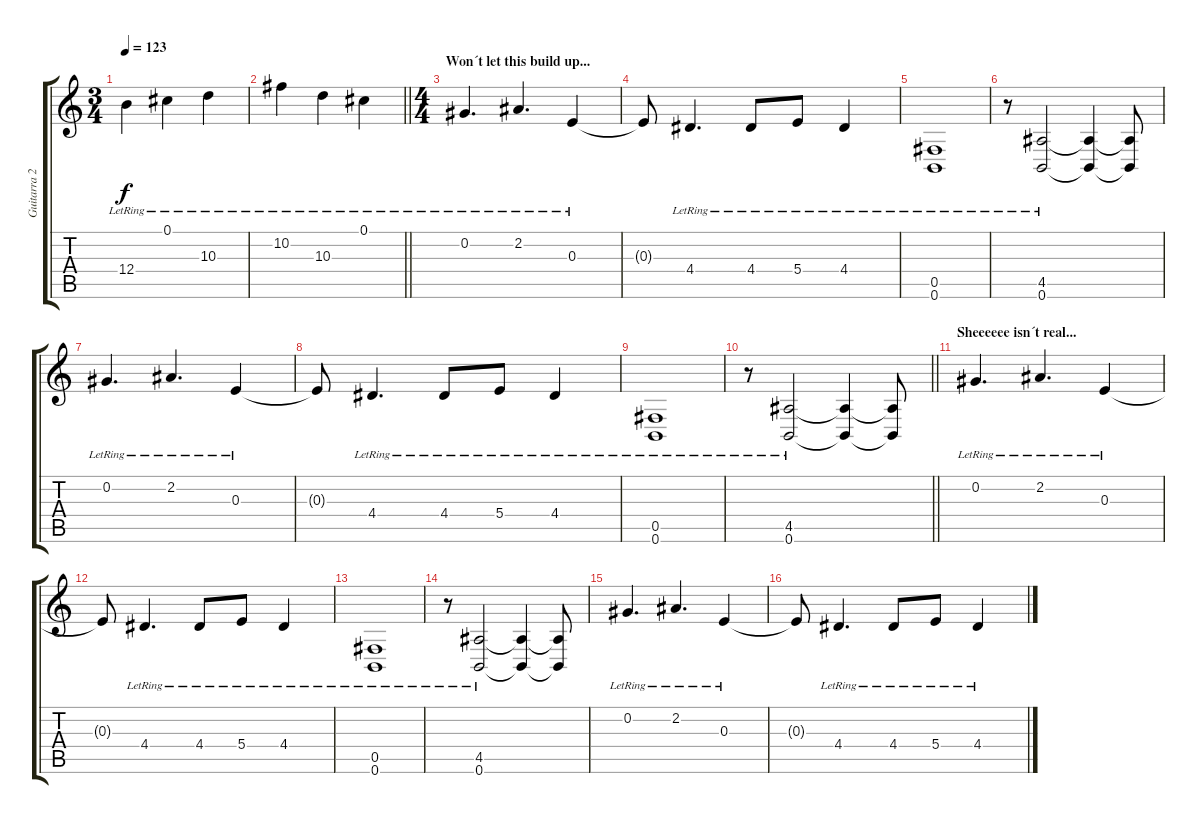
\track ("Guitarra 2" "Guitarra 2") {instrument acousticguitarsteel}
\staff {score tabs}
\tuning (Db4 Ab3 E3 B2 Gb2 B1) {hide}
\ts (3 4)
\tempo 123
\clef g2
\ks c
12.4{lr}.4{dy f} 0.1{lr}.4 10.3{lr}.4 |
\barLineRight lightlight
10.2{lr}.4 10.3{lr}.4 0.1{lr}.4 |
\ts (4 4)
\section ("" "Won´t let this build up...")
0.2{lr}.4{d} 2.2{lr}.4{d} 0.3{lr}.4 |
0.3{t}.8 4.4{lr}.4{d} 4.4{lr}.8 5.4{lr}.8 4.4{lr}.4 |
(0.5{lr} 0.6{lr}).1 |
r.8 (4.5{lr} 0.6{lr}).2 (4.5{t} 0.6{t}).4 (4.5{t} 0.6{t}).8 |
0.2{lr}.4{d} 2.2{lr}.4{d} 0.3{lr}.4 |
0.3{t}.8 4.4{lr}.4{d} 4.4{lr}.8 5.4{lr}.8 4.4{lr}.4 |
(0.5{lr} 0.6{lr}).1 |
\barLineRight lightlight
r.8 (4.5{lr} 0.6{lr}).2 (4.5{t} 0.6{t}).4 (4.5{t} 0.6{t}).8 |
\section ("" "Sheeeeee isn´t real...")
0.2{lr}.4{d} 2.2{lr}.4{d} 0.3{lr}.4 |
0.3{t}.8 4.4{lr}.4{d} 4.4{lr}.8 5.4{lr}.8 4.4{lr}.4 |
(0.5{lr} 0.6{lr}).1 |
r.8 (4.5{lr} 0.6{lr}).2 (4.5{t} 0.6{t}).4 (4.5{t} 0.6{t}).8 |
0.2{lr}.4{d} 2.2{lr}.4{d} 0.3{lr}.4 |
0.3{t}.8 4.4{lr}.4{d} 4.4{lr}.8 5.4{lr}.8 4.4{lr}.4
